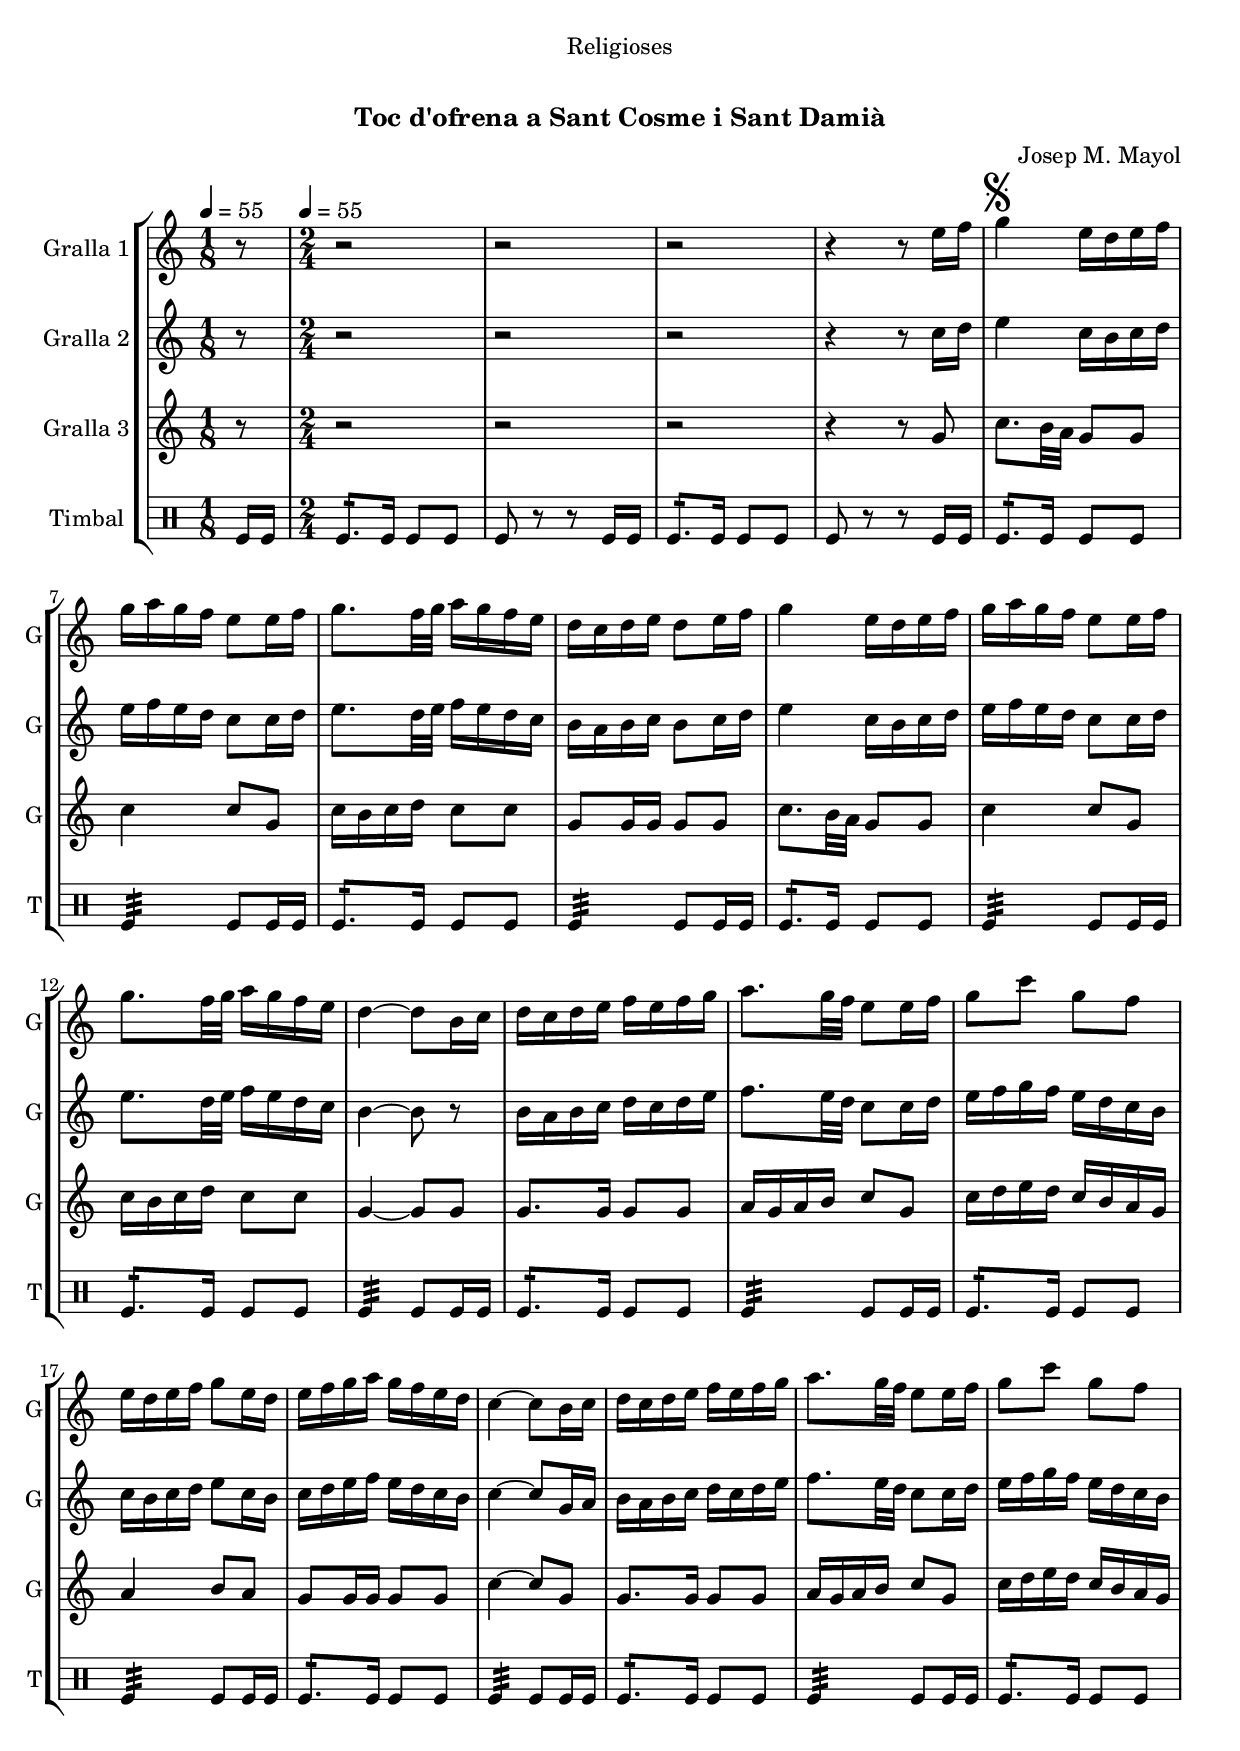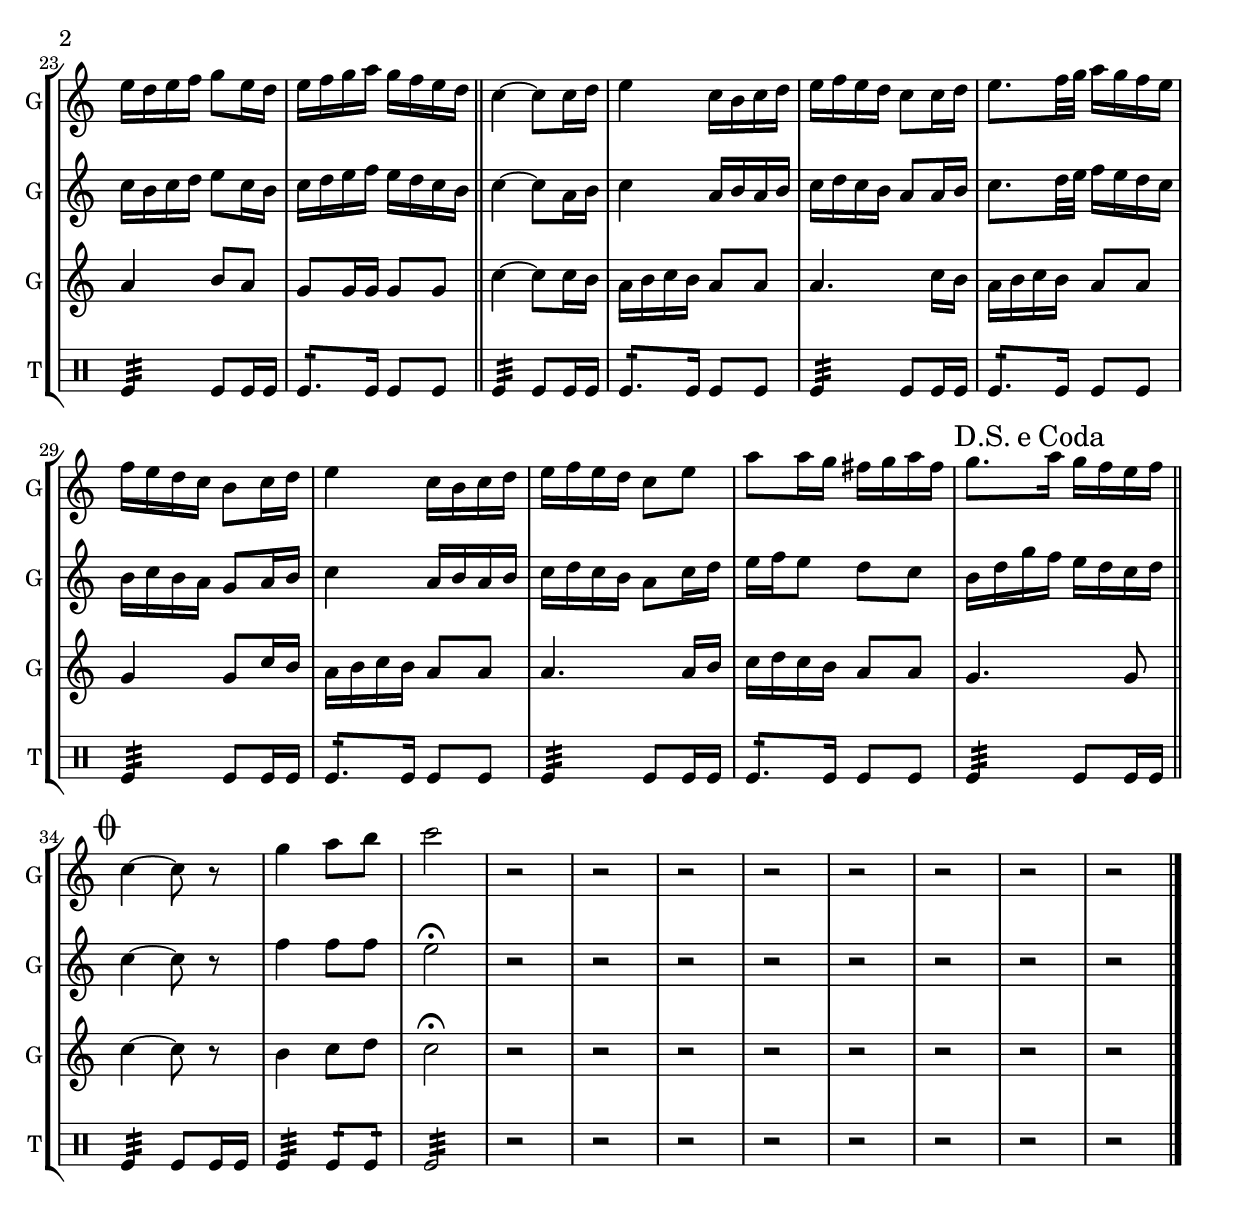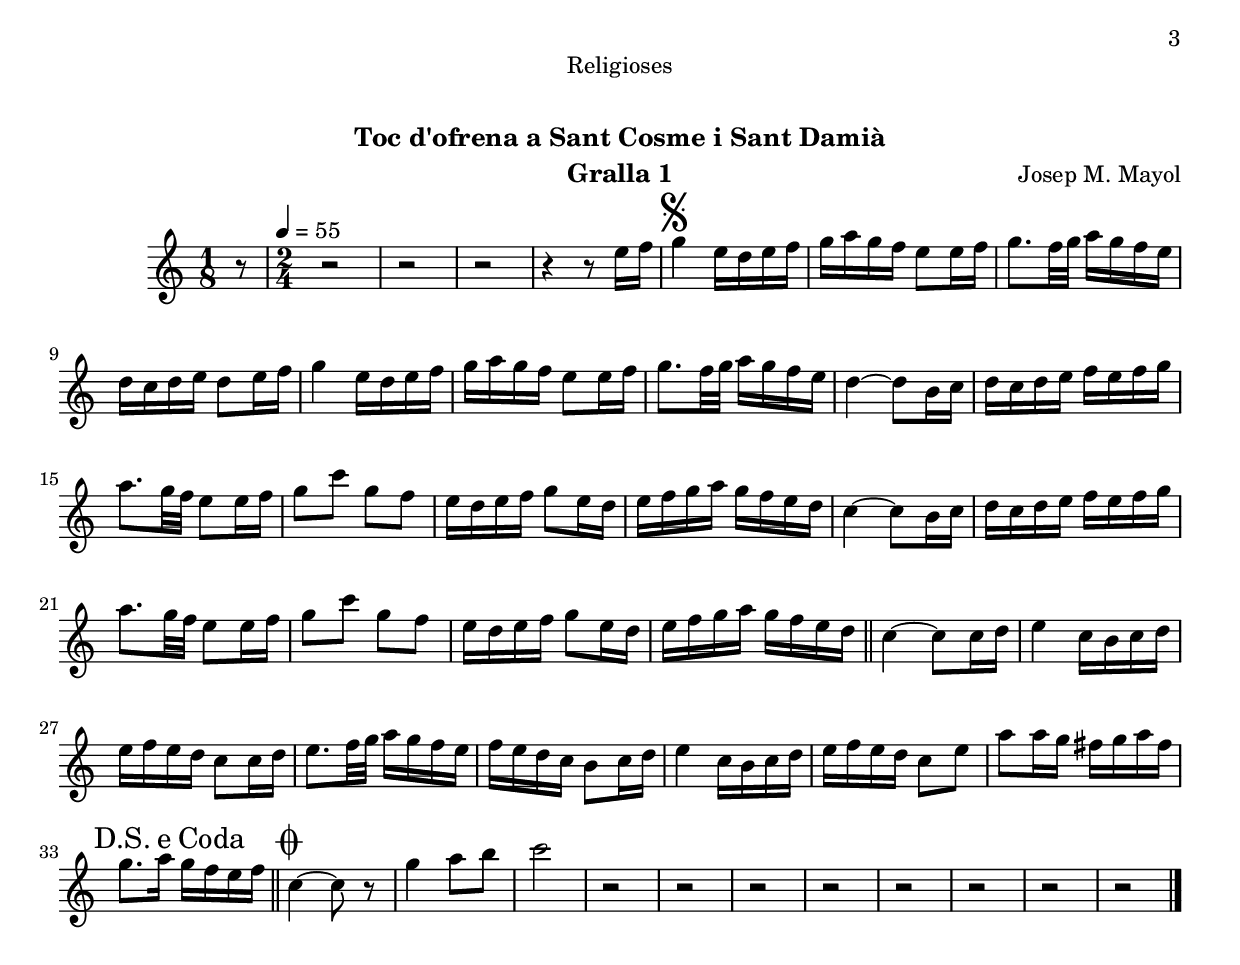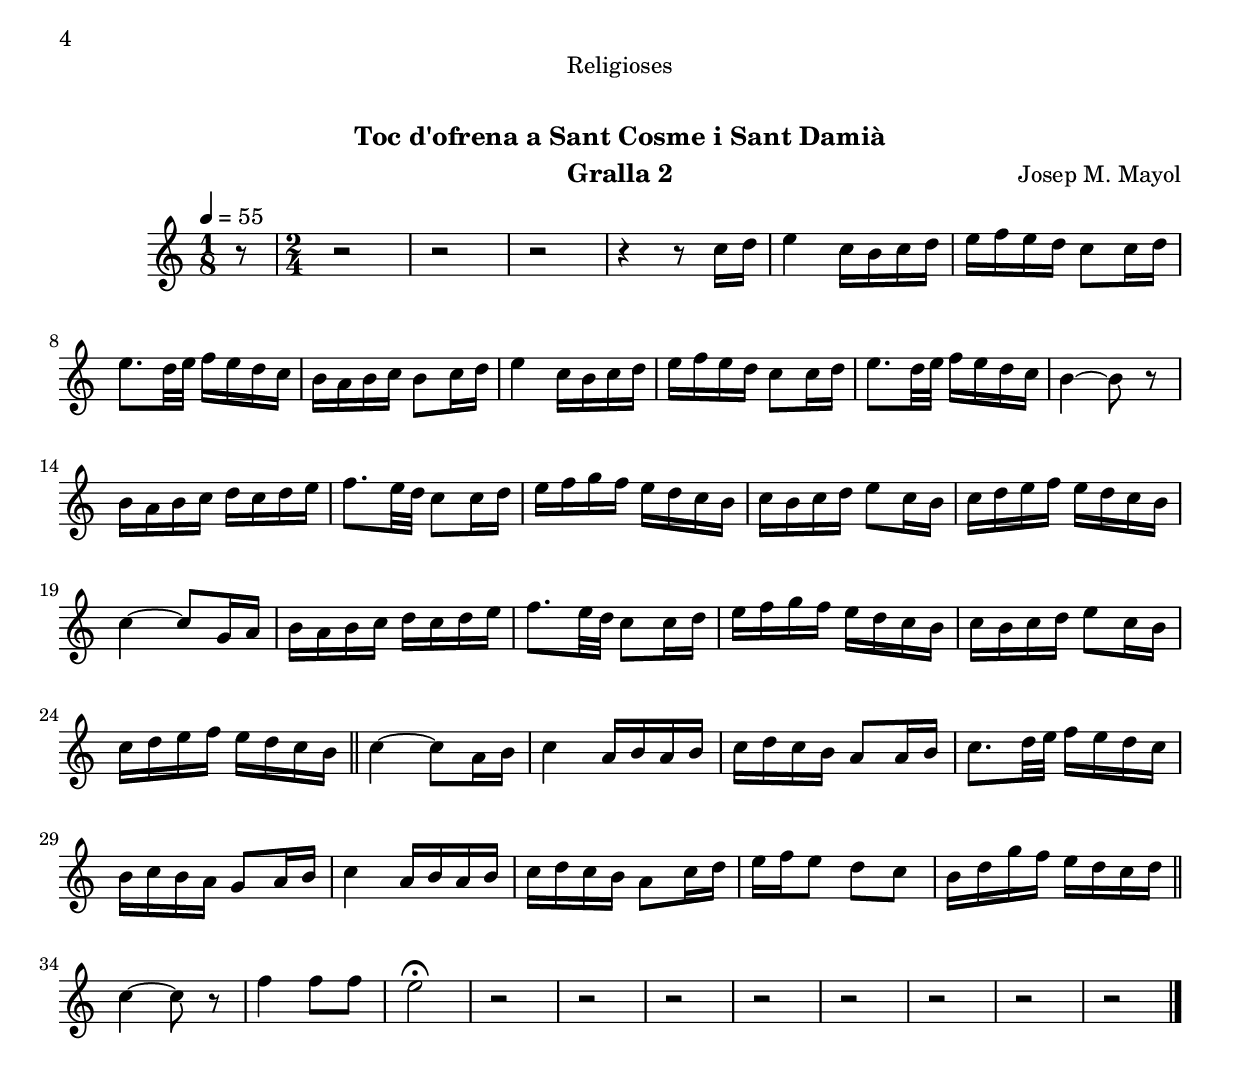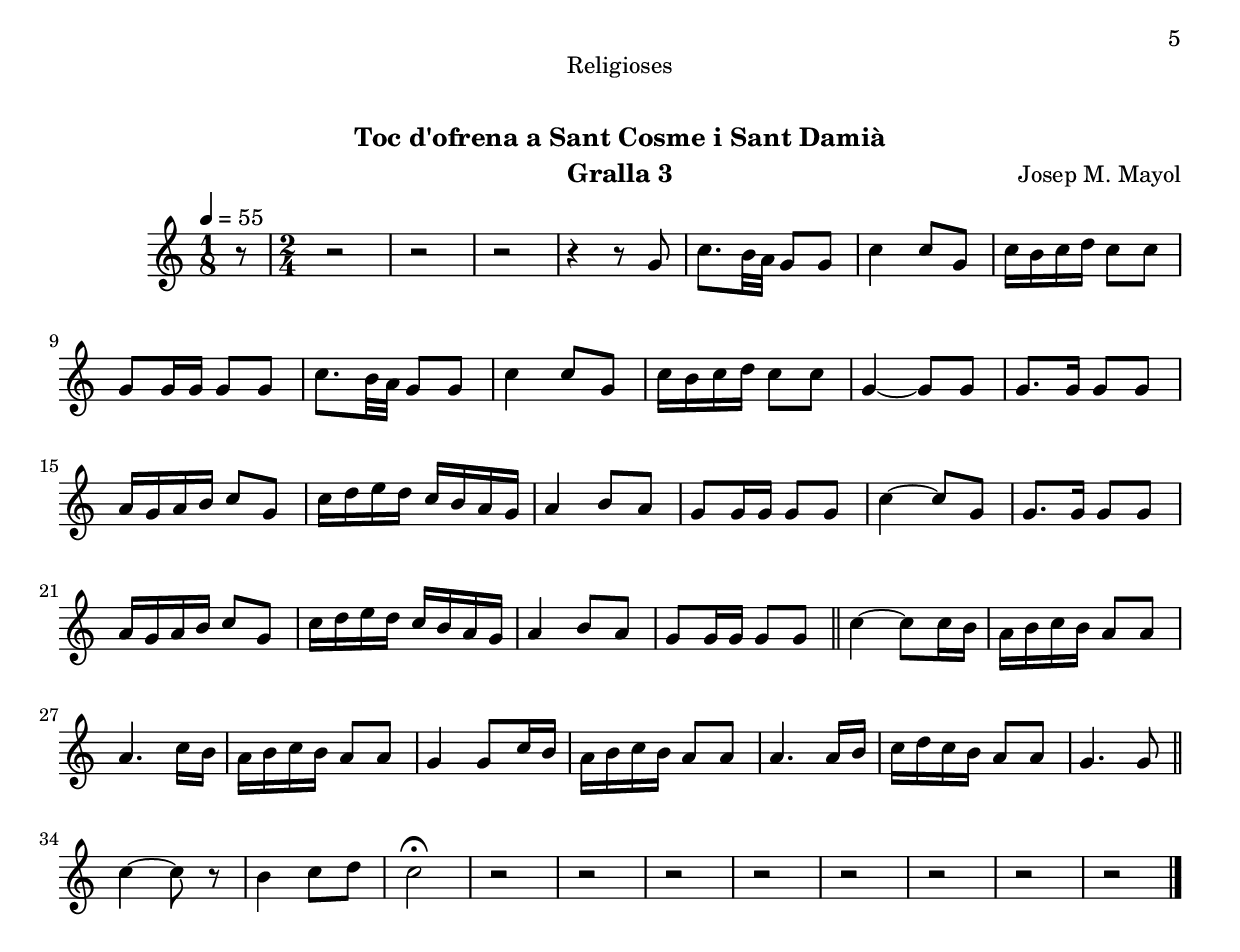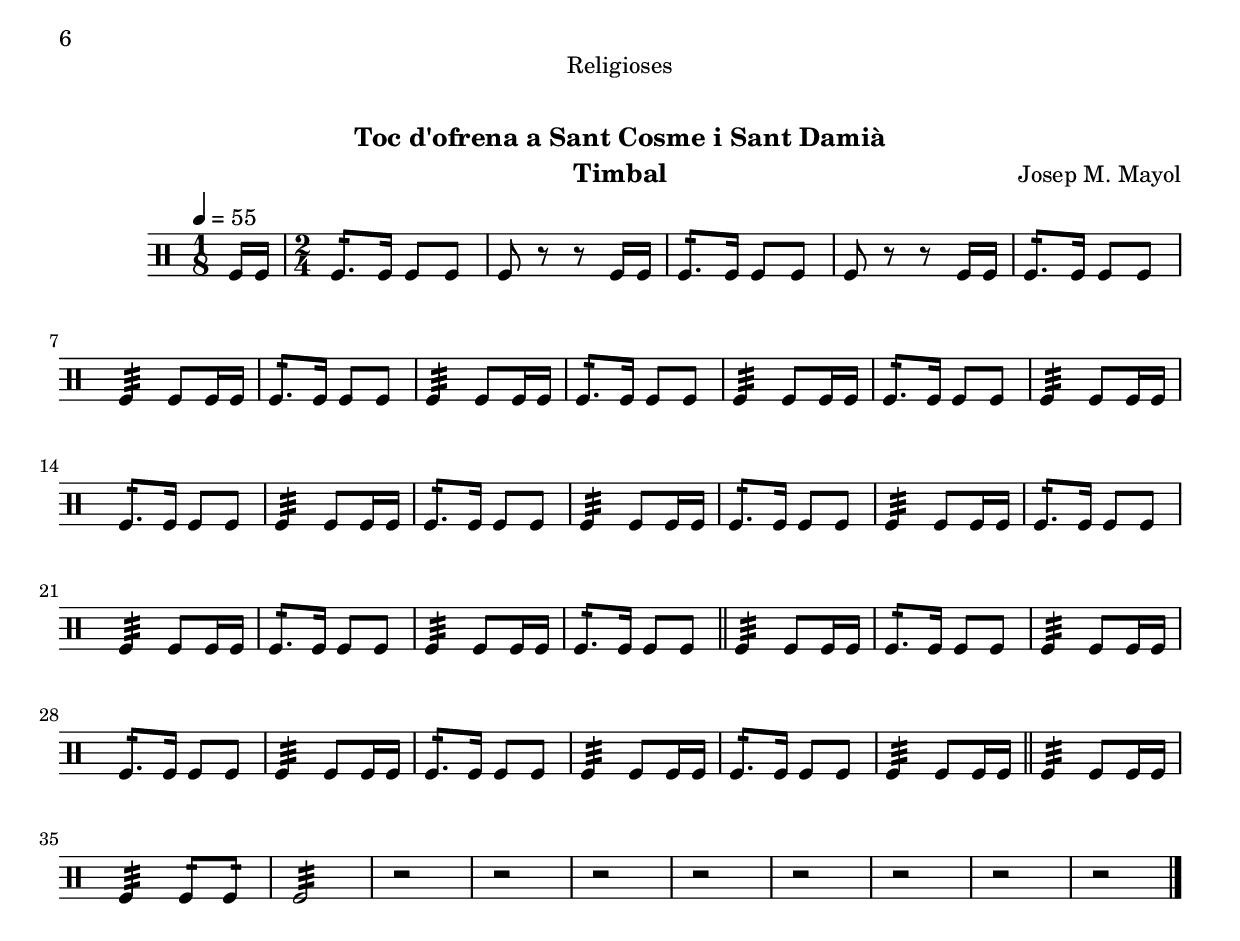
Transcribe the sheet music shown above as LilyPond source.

\version "2.16.0"

\header {
  dedication="Religioses"
  title="  "
  subtitle="Toc d'ofrena a Sant Cosme i Sant Damià"
  subsubtitle=""
  poet=""
  meter=""
  piece=""
  composer="Josep M. Mayol"
  arranger=""
  opus=""
  instrument=""
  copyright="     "
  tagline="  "
}

liniaroAa =
\relative e''
{
  \clef treble
  \key c \major
  \time 1/8
  r8 \tempo 4 = 55  |
  \time 2/4   r2  |
  r2  |
  r2  |
  %05
  r4 r8 e16 f  |
  \mark \markup {\musicglyph #"scripts.segno"} g4 e16 d e f  |
  g16 a g f e8 e16 f  |
  g8. f32 g a16 g f e  |
  d16 c d e d8 e16 f  |
  %10
  g4 e16 d e f  |
  g16 a g f e8 e16 f  |
  g8. f32 g a16 g f e  |
  d4 ~ d8 b16 c  |
  d16 c d e f e f g  |
  %15
  a8. g32 f e8 e16 f  |
  g8 c g f  |
  e16 d e f g8 e16 d  |
  e16 f g a g f e d  |
  c4 ~ c8 b16 c  |
  %20
  d16 c d e f e f g  |
  a8. g32 f e8 e16 f  |
  g8 c g f  |
  e16 d e f g8 e16 d  |
   e16 f g a g f e d  \bar "||"
  %25
  c4 ~ c8 c16 d  |
  e4 c16 b c d  |
  e16 f e d c8 c16 d  |
  e8. f32 g a16 g f e  |
  f16 e d c b8 c16 d  |
  %30
  e4 c16 b c d  |
  e16 f e d c8 e  |
  a8 a16 g fis g a fis  |
  \mark \markup {D.S. e Coda} g8. a16 g f e f  \bar "||"
  \mark \markup {\musicglyph #"scripts.coda"} c4 ~ c8 r  |
  %35
  g'4 a8 b  |
  c2  |
  r2  |
  r2  |
  r2  |
  %40
  r2  |
  r2  |
  r2  |
  r2  |
  r2  \bar "|."
}

liniaroAb =
\relative c''
{
  \tempo 4 = 55
  \clef treble
  \key c \major
  \time 1/8
  r8  |
  \time 2/4   r2  |
  r2  |
  r2  |
  %05
  r4 r8 c16 d  |
  e4 c16 b c d  |
  e16 f e d c8 c16 d  |
  e8. d32 e f16 e d c  |
  b16 a b c b8 c16 d  |
  %10
  e4 c16 b c d  |
  e16 f e d c8 c16 d  |
  e8. d32 e f16 e d c  |
  b4 ~ b8 r  |
  b16 a b c d c d e  |
  %15
  f8. e32 d c8 c16 d  |
  e16 f g f e d c b  |
  c16 b c d e8 c16 b  |
  c16 d e f e d c b  |
  c4 ~ c8 g16 a  |
  %20
  b16 a b c d c d e  |
  f8. e32 d c8 c16 d  |
  e16 f g f e d c b  |
  c16 b c d e8 c16 b  |
  c16 d e f e d c b  \bar "||"
  %25
  c4 ~ c8 a16 b  |
  c4 a16 b a b  |
  c16 d c b a8 a16 b  |
  c8. d32 e f16 e d c  |
  b16 c b a g8 a16 b  |
  %30
  c4 a16 b a b  |
  c16 d c b a8 c16 d  |
  e16 f e8 d c  |
  b16 d g f e d c d  \bar "||"
  c4 ~ c8 r  |
  %35
  f4 f8 f  |
  e2 \fermata  |
  r2  |
  r2  |
  r2  |
  %40
  r2  |
  r2  |
  r2  |
  r2  |
  r2  \bar "|."
}

liniaroAc =
\relative g'
{
  \tempo 4 = 55
  \clef treble
  \key c \major
  \time 1/8
  r8  |
  \time 2/4   r2  |
  r2  |
  r2  |
  %05
  r4 r8 g  |
  c8. b32 a g8 g  |
  c4 c8 g  |
  c16 b c d c8 c  |
  g8 g16 g g8 g  |
  %10
  c8. b32 a g8 g  |
  c4 c8 g  |
  c16 b c d c8 c  |
  g4 ~ g8 g  |
  g8. g16 g8 g  |
  %15
  a16 g a b c8 g  |
  c16 d e d c b a g  |
  a4 b8 a  |
  g8 g16 g g8 g  |
  c4 ~ c8 g  |
  %20
  g8. g16 g8 g  |
  a16 g a b c8 g  |
  c16 d e d c b a g  |
  a4 b8 a  |
  g8 g16 g g8 g  \bar "||"
  %25
  c4 ~ c8 c16 b  |
  a16 b c b a8 a  |
  a4. c16 b  |
  a16 b c b a8 a  |
  g4 g8 c16 b  |
  %30
  a16 b c b a8 a  |
  a4. a16 b  |
  c16 d c b a8 a  |
  g4. g8  \bar "||"
  c4 ~ c8 r  |
  %35
  b4 c8 d  |
  c2 \fermata  |
  r2  |
  r2  |
  r2  |
  %40
  r2  |
  r2  |
  r2  |
  r2  |
  r2  \bar "|."
}

liniaroAd =
\drummode
{
  \tempo 4 = 55
  \time 1/8
  tomfl16 tomfl  |
  \time 2/4   tomfl8.:16 tomfl16 tomfl8 tomfl  |
  tomfl8 r r tomfl16 tomfl  |
  tomfl8.:16 tomfl16 tomfl8 tomfl  |
  %05
  tomfl8 r r tomfl16 tomfl  |
  tomfl8.:16 tomfl16 tomfl8 tomfl  |
  tomfl4:32 tomfl8 tomfl16 tomfl  |
  tomfl8.:16 tomfl16 tomfl8 tomfl  |
  tomfl4:32 tomfl8 tomfl16 tomfl  |
  %10
  tomfl8.:16 tomfl16 tomfl8 tomfl  |
  tomfl4:32 tomfl8 tomfl16 tomfl  |
  tomfl8.:16 tomfl16 tomfl8 tomfl  |
  tomfl4:32 tomfl8 tomfl16 tomfl  |
  tomfl8.:16 tomfl16 tomfl8 tomfl  |
  %15
  tomfl4:32 tomfl8 tomfl16 tomfl  |
  tomfl8.:16 tomfl16 tomfl8 tomfl  |
  tomfl4:32 tomfl8 tomfl16 tomfl  |
  tomfl8.:16 tomfl16 tomfl8 tomfl  |
  tomfl4:32 tomfl8 tomfl16 tomfl  |
  %20
  tomfl8.:16 tomfl16 tomfl8 tomfl  |
  tomfl4:32 tomfl8 tomfl16 tomfl  |
  tomfl8.:16 tomfl16 tomfl8 tomfl  |
  tomfl4:32 tomfl8 tomfl16 tomfl  |
  tomfl8.:16 tomfl16 tomfl8 tomfl  \bar "||"
  %25
  tomfl4:32 tomfl8 tomfl16 tomfl  |
  tomfl8.:16 tomfl16 tomfl8 tomfl  |
  tomfl4:32 tomfl8 tomfl16 tomfl  |
  tomfl8.:16 tomfl16 tomfl8 tomfl  |
  tomfl4:32 tomfl8 tomfl16 tomfl  |
  %30
  tomfl8.:16 tomfl16 tomfl8 tomfl  |
  tomfl4:32 tomfl8 tomfl16 tomfl  |
  tomfl8.:16 tomfl16 tomfl8 tomfl  |
  tomfl4:32 tomfl8 tomfl16 tomfl  \bar "||"
  tomfl4:32 tomfl8 tomfl16 tomfl  |
  %35
  tomfl4:32 tomfl8:16 tomfl:16  |
  tomfl2:32  |
  r2  |
  r2  |
  r2  |
  %40
  r2  |
  r2  |
  r2  |
  r2  |
  r2  \bar "|."
}

\bookpart {
  \score {
    \new StaffGroup {
      \override Score.RehearsalMark #'self-alignment-X = #LEFT
      <<
        \new Staff \with {instrumentName = #"Gralla 1" shortInstrumentName = #"G"} \liniaroAa
        \new Staff \with {instrumentName = #"Gralla 2" shortInstrumentName = #"G"} \liniaroAb
        \new Staff \with {instrumentName = #"Gralla 3" shortInstrumentName = #"G"} \liniaroAc
        \new DrumStaff \with {instrumentName = #"Timbal" shortInstrumentName = #"T"} \liniaroAd
      >>
    }
    \layout {}
  }\score { \unfoldRepeats
    \new StaffGroup {
      \override Score.RehearsalMark #'self-alignment-X = #LEFT
      <<
        \new Staff \with {instrumentName = #"Gralla 1" shortInstrumentName = #"G"} \liniaroAa
        \new Staff \with {instrumentName = #"Gralla 2" shortInstrumentName = #"G"} \liniaroAb
        \new Staff \with {instrumentName = #"Gralla 3" shortInstrumentName = #"G"} \liniaroAc
        \new DrumStaff \with {instrumentName = #"Timbal" shortInstrumentName = #"T"} \liniaroAd
      >>
    }
    \midi {}
  }
}

\bookpart {
  \header {instrument="Gralla 1"}
  \score {
    \new StaffGroup {
      \override Score.RehearsalMark #'self-alignment-X = #LEFT
      <<
        \new Staff \liniaroAa
      >>
    }
    \layout {}
  }\score { \unfoldRepeats
    \new StaffGroup {
      \override Score.RehearsalMark #'self-alignment-X = #LEFT
      <<
        \new Staff \liniaroAa
      >>
    }
    \midi {}
  }
}

\bookpart {
  \header {instrument="Gralla 2"}
  \score {
    \new StaffGroup {
      \override Score.RehearsalMark #'self-alignment-X = #LEFT
      <<
        \new Staff \liniaroAb
      >>
    }
    \layout {}
  }\score { \unfoldRepeats
    \new StaffGroup {
      \override Score.RehearsalMark #'self-alignment-X = #LEFT
      <<
        \new Staff \liniaroAb
      >>
    }
    \midi {}
  }
}

\bookpart {
  \header {instrument="Gralla 3"}
  \score {
    \new StaffGroup {
      \override Score.RehearsalMark #'self-alignment-X = #LEFT
      <<
        \new Staff \liniaroAc
      >>
    }
    \layout {}
  }\score { \unfoldRepeats
    \new StaffGroup {
      \override Score.RehearsalMark #'self-alignment-X = #LEFT
      <<
        \new Staff \liniaroAc
      >>
    }
    \midi {}
  }
}

\bookpart {
  \header {instrument="Timbal"}
  \score {
    \new StaffGroup {
      \override Score.RehearsalMark #'self-alignment-X = #LEFT
      <<
        \new DrumStaff \liniaroAd
      >>
    }
    \layout {}
  }\score { \unfoldRepeats
    \new StaffGroup {
      \override Score.RehearsalMark #'self-alignment-X = #LEFT
      <<
        \new DrumStaff \liniaroAd
      >>
    }
    \midi {}
  }
}

